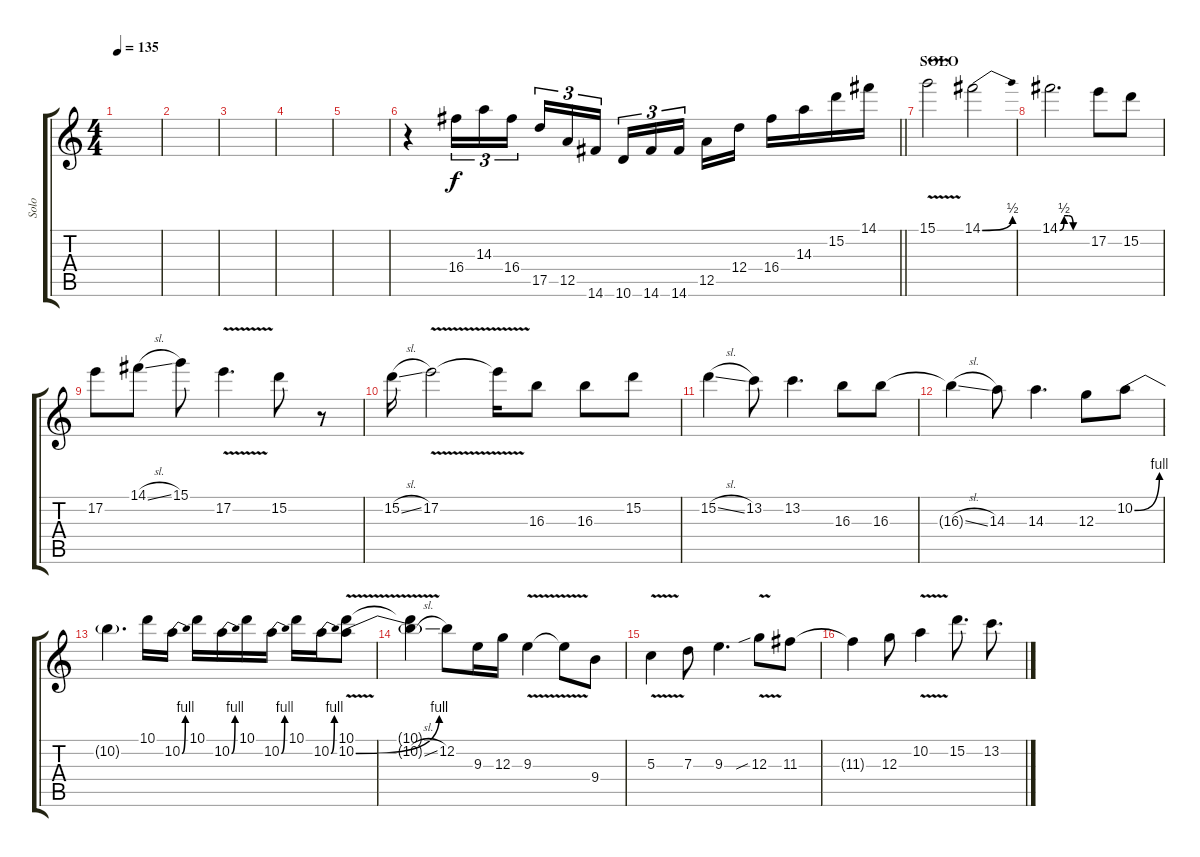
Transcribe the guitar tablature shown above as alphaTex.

\track ("Solo" "Solo") {instrument distortionguitar}
\staff {score tabs}
\tuning (E4 B3 G3 D3 A2 E2) {hide}
\ts (4 4)
\tempo 135
\clef g2
\ks c
|
|
|
|
|
\barLineRight lightlight
r.4 16.4.16{tu (3 2)} 14.3.16{tu (3 2)} 16.4.16{tu (3 2) beam splitsecondary} 17.5.16{tu (3 2)} 12.5.16{tu (3 2)} 14.6.16{tu (3 2)} 10.6.16{tu (3 2)} 14.6.16{tu (3 2)} 14.6.16{tu (3 2) beam splitsecondary} 12.5.16 12.4.16 16.4.16 14.3.16 15.2.16 14.1.16 |
\section ("" "SOLO")
15.1{v}.2 14.1{be (bend 0 0 60 2)}.2 |
14.1{be (custom 0 0 10 2 20 2 30 0 60 0)}.2{d} 17.2.8 15.2.8 |
17.2.8 14.1{sl}.8 15.1.8 17.2{v}.4{d} 15.2.8 r.8 |
15.2{sl}.16 17.2{v}.2 17.2{t}.16 16.3.8 16.3.8 15.2.8 |
15.2{sl}.4 13.2.8 13.2.4{d} 16.3.8 16.3.8 |
16.3{sl t}.4 14.3.8 14.3.4{d} 12.3.8 10.2{be (bend 0 0 60 4)}.8 |
10.2{t}.4{d} 10.1.16 10.2{be (bend 0 0 60 4)}.16 10.1.16 10.2{be (bend 0 0 60 4)}.16 10.1.16 10.2{be (bend 0 0 60 4)}.16 10.1.16 10.2{be (bend 0 0 60 4)}.16 (10.1 10.2{be (bend 0 0 60 4) v}).8 |
(10.1{t} 10.2{sl t}).4 12.2.8 9.3.16 12.3.16 9.3{v}.4 9.3{t}.8 9.4.8 |
5.3{v}.4 7.3.8 9.3.4{d} 12.3{v sib}.8 11.3.8 |
11.3{t}.4 12.3.8 10.2{v}.4 15.2.8{d} 13.2.8{d}
